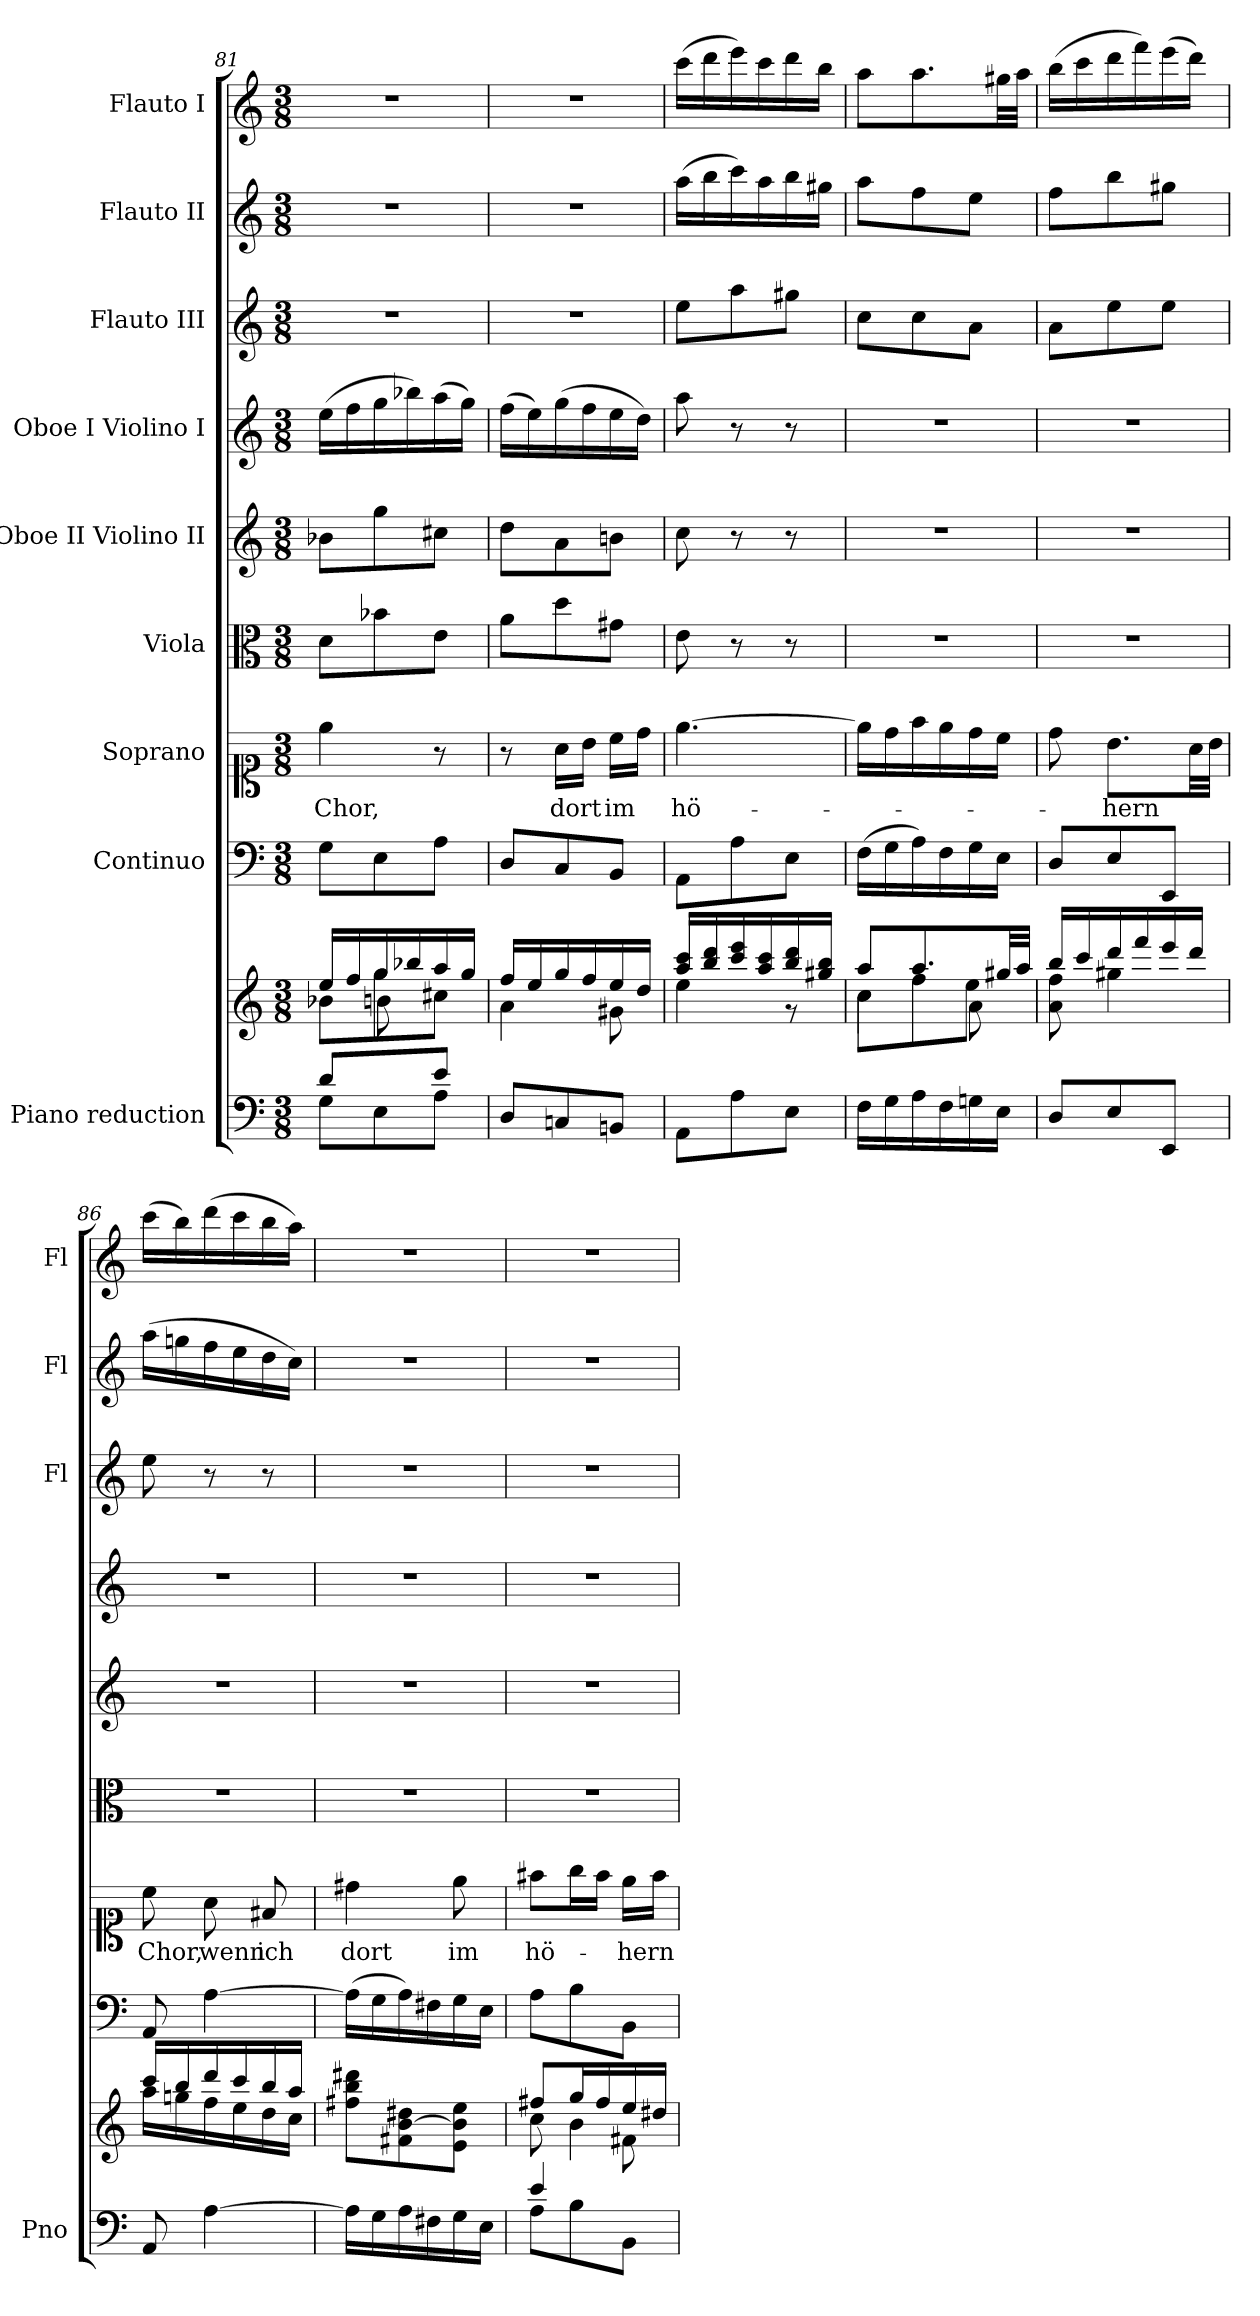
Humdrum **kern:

**kern	**kern	**kern	**kern	**text	**kern	**kern	**kern	**kern	**kern	**kern
*part9	*part9	*part8	*part7	*part7	*part6	*part5	*part4	*part3	*part2	*part1
*staff10	*staff9	*staff8	*staff7	*staff7	*staff6	*staff5	*staff4	*staff3	*staff2	*staff1
*I"Piano reduction	*	*I"Continuo	*I"Soprano	*	*I"Viola	*I"Oboe II Violino II	*I"Oboe I Violino I	*I"Flauto III	*I"Flauto II	*I"Flauto I
*I'Pno	*	*	*	*	*	*	*	*I'Fl	*I'Fl	*I'Fl
*clefF4	*clefG2	*clefF4	*clefC1	*	*clefC3	*clefG2	*clefG2	*clefG2	*clefG2	*clefG2
*k[]	*k[]	*k[]	*k[]	*	*k[]	*k[]	*k[]	*k[]	*k[]	*k[]
*M3/8	*M3/8	*M3/8	*M3/8	*	*M3/8	*M3/8	*M3/8	*M3/8	*M3/8	*M3/8
=81	=81	=81	=81	=81	=81	=81	=81	=81	=81	=81
*^	*^	*	*	*	*	*	*	*	*	*
*	*	*	*^	*	*	*	*	*	*	*	*	*
!	!	!	!	!	!	!	!LO:LY:b	!	!	!	!	!	!
8d/L	8G\L	16ee/LL	8b-X\L	8ryy	8G\L	4ee\	Chor,	8d\L	8b-X\L	(>16ee\LL	4.r	4.r	4.r
.	.	16ff/	.	.	.	.	.	.	.	16ff\	.	.	.
8ryy	8E\	16gg/	8gg\	8b\	8E\	.	.	8b-X\	8gg\	16gg\	.	.	.
.	.	16bb-X/	.	.	.	.	.	.	.	16bb-X\)	.	.	.
8e/J	8A\J	16aa/	8cc#X\J	8ryy	8A\J	8r	.	8e\J	8cc#X\J	(>16aa\	.	.	.
.	.	16gg/JJ	.	.	.	.	.	.	.	16gg\JJ)	.	.	.
*v	*v	*	*	*	*	*	*	*	*	*	*	*	*
*	*	*v	*v	*	*	*	*	*	*	*	*	*
=82	=82	=82	=82	=82	=82	=82	=82	=82	=82	=82	=82
8D/L	16ff/LL	4a\	8D/L	8r	.	8a\L	8dd\L	(>16ff\LL	4.r	4.r	4.r
.	16ee/	.	.	.	.	.	.	16ee\)	.	.	.
!	!	!	!	!	!LO:LY:b	!	!	!	!	!	!
8Cn/	16gg/	.	8C/	16a\LL	dort	8dd\	8a\	(>16gg\	.	.	.
.	16ff/	.	.	16b\JJ	.	.	.	16ff\	.	.	.
!	!	!	!	!	!LO:LY:b	!	!	!	!	!	!
8BBn/J	16ee/	8g#X\	8BB/J	16cc\LL	im	8g#X\J	8bn\J	16ee\	.	.	.
.	16dd/JJ	.	.	16dd\JJ	.	.	.	16dd\JJ)	.	.	.
=83	=83	=83	=83	=83	=83	=83	=83	=83	=83	=83	=83
!	!	!	!	!	!LO:LY:b	!	!	!	!	!	!
8AA\L	16aa/ 16ccc/LL	4ee\	8AA\L	[4.ee\	hö-	8e\	8cc\	8aa\	8ee\L	(>16aa\LL	(>16ccc\LL
.	16bb/ 16ddd/	.	.	.	.	.	.	.	.	16bb\	16ddd\
8A\	16ccc/ 16eee/	.	8A\	.	.	8r	8r	8r	8aa\	16ccc\)	16eee\)
.	16aa/ 16ccc/	.	.	.	.	.	.	.	.	16aa\	16ccc\
8E\J	16bb/ 16ddd/	8r	8E\J	.	.	8r	8r	8r	8gg#X\J	16bb\	16ddd\
.	16gg#X/ 16bb/JJ	.	.	.	.	.	.	.	.	16gg#X\JJ	16bb\JJ
=84	=84	=84	=84	=84	=84	=84	=84	=84	=84	=84	=84
*	*	*^	*	*	*	*	*	*	*	*	*
16F\LL	8aa/L	4cc\	8cc/L	(>16F\LL	16ee\LL]	.	4.r	4.r	4.r	8cc\L	8aa\L	8aa\L
16G\	.	.	.	16G\	16dd\	.	.	.	.	.	.	.
16A\	8.aa/	.	8ff\	16A\)	16ff\	.	.	.	.	8cc\	8ff\	8.aa\
16F\	.	.	.	16F\	16ee\	.	.	.	.	.	.	.
16Gn\	.	8a\	8ee\J	16G\	16dd\	.	.	.	.	8a\J	8ee\J	.
16E\JJ	32gg#X/LL	.	.	16E\JJ	16cc\JJ	.	.	.	.	.	.	32gg#X\LL
.	32aa/JJJ	.	.	.	.	.	.	.	.	.	.	32aa\JJJ
*	*	*v	*v	*	*	*	*	*	*	*	*	*
=85	=85	=85	=85	=85	=85	=85	=85	=85	=85	=85	=85
8D/L	16bb/LL	8a\ 8ff\	8D/L	8dd\	.	4.r	4.r	4.r	8a\L	8ff\L	(>16bb\LL
.	16ccc/	.	.	.	.	.	.	.	.	.	16ccc\
!	!	!	!	!	!LO:LY:b	!	!	!	!	!	!
8E/	16ddd/	4gg#X\	8E/	8.b\L	-hern	.	.	.	8ee\	8bb\	16ddd\
.	16fff/	.	.	.	.	.	.	.	.	.	16fff\)
8EE/J	16eee/	.	8EE/J	.	.	.	.	.	8ee\J	8gg#X\J	(>16eee\
.	16ddd/JJ	.	.	32a\LL	.	.	.	.	.	.	16ddd\JJ)
.	.	.	.	32b\JJJ	.	.	.	.	.	.	.
=86	=86	=86	=86	=86	=86	=86	=86	=86	=86	=86	=86
!	!	!	!	!	!LO:LY:b	!	!	!	!	!	!
8AA/	16ccc/LL	16aa\LL	8AA/	8cc\	Chor,	4.r	4.r	4.r	8ee\	(>16aa\LL	(>16ccc\LL
.	16bb/	16ggn\	.	.	.	.	.	.	.	16ggn\	16bb\)
!	!	!	!	!	!LO:LY:b	!	!	!	!	!	!
[4A\	16ddd/	16ff\	[4A\	8a\	wenn	.	.	.	8r	16ff\	(>16ddd\
.	16ccc/	16ee\	.	.	.	.	.	.	.	16ee\	16ccc\
!	!	!	!	!	!LO:LY:b	!	!	!	!	!	!
.	16bb/	16dd\	.	8f#X/	ich	.	.	.	8r	16dd\	16bb\
.	16aa/JJ	16cc\JJ	.	.	.	.	.	.	.	16cc\JJ)	16aa\JJ)
!!LO:PB:g=z
=87	=87	=87	=87	=87	=87	=87	=87	=87	=87	=87	=87
!	!	!	!	!	!LO:LY:b	!	!	!	!	!	!
*	*v	*v	*	*	*	*	*	*	*	*	*
16A\LL]	8ff#X\ 8bb\ 8ddd#X\L	(>16A\LL]	4dd#X\	dort	4.r	4.r	4.r	4.r	4.r	4.r
16G\	.	16G\	.	.	.	.	.	.	.	.
16A\	8f#X\ [8b\ 8dd#X\	16A\)	.	.	.	.	.	.	.	.
16F#X\	.	16F#X\	.	.	.	.	.	.	.	.
!	!	!	!	!LO:LY:b	!	!	!	!	!	!
16G\	8e\ 8b\] 8ee\J	16G\	8ee\	im	.	.	.	.	.	.
16E\JJ	.	16E\JJ	.	.	.	.	.	.	.	.
=88	=88	=88	=88	=88	=88	=88	=88	=88	=88	=88
*^	*^	*	*	*	*	*	*	*	*	*
*	*	*	*^	*	*	*	*	*	*	*	*	*
!	!	!	!	!	!	!	!LO:LY:b	!	!	!	!	!	!
4e/	8A\L	8ff#X/L	8cc\	4ryy	8A\L	8ff#X\L	hö-	4.r	4.r	4.r	4.r	4.r	4.r
.	8B\	16gg/L	4b\	.	8B\	16gg\L	.	.	.	.	.	.	.
.	.	16ff#/	.	.	.	16ff#\JJ	.	.	.	.	.	.	.
!	!	!	!	!	!	!	!LO:LY:b	!	!	!	!	!	!
8ryy	8BB\J	16ee/	.	8f#X\	8BB\J	16ee\LL	-hern	.	.	.	.	.	.
.	.	16dd#X/JJ	.	.	.	16ff#\JJ	.	.	.	.	.	.	.
*v	*v	*	*	*	*	*	*	*	*	*	*	*	*
*	*v	*v	*v	*	*	*	*	*	*	*	*	*
=	=	=	=	=	=	=	=	=	=	=
*-	*-	*-	*-	*-	*-	*-	*-	*-	*-	*-
